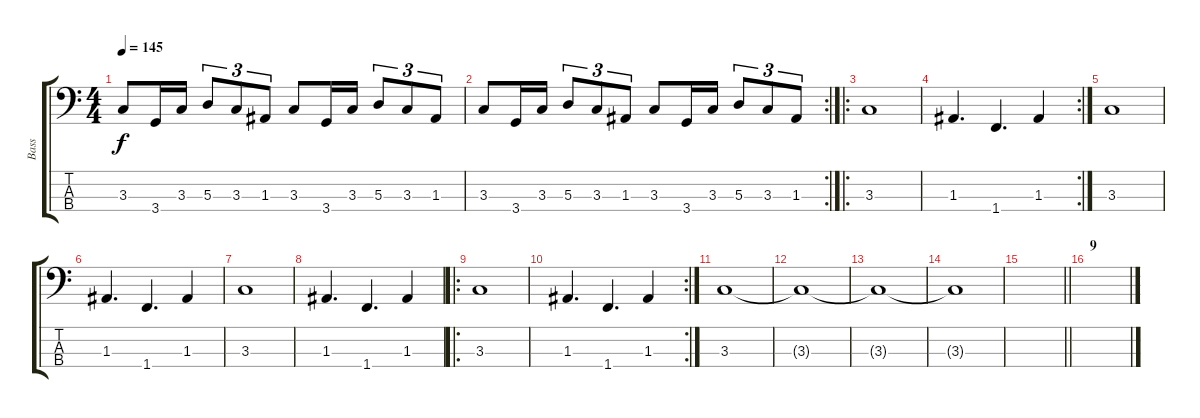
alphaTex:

\track ("Bass" "Bass") {instrument electricbassfinger}
\staff {score tabs}
\tuning (G2 D2 A1 E1) {hide}
\ts (4 4)
\tempo 145
\clef f4
\ks c
3.3.8{dy f} 3.4.16 3.3.16 5.3.8{tu (3 2)} 3.3.8{tu (3 2)} 1.3.8{tu (3 2)} 3.3.8 3.4.16 3.3.16 5.3.8{tu (3 2)} 3.3.8{tu (3 2)} 1.3.8{tu (3 2)} |
\rc 2
3.3.8 3.4.16 3.3.16 5.3.8{tu (3 2)} 3.3.8{tu (3 2)} 1.3.8{tu (3 2)} 3.3.8 3.4.16 3.3.16 5.3.8{tu (3 2)} 3.3.8{tu (3 2)} 1.3.8{tu (3 2)} |
\ro
3.3.1 |
\rc 2
1.3.4{d} 1.4.4{d} 1.3.4 |
3.3.1 |
1.3.4{d} 1.4.4{d} 1.3.4 |
3.3.1 |
1.3.4{d} 1.4.4{d} 1.3.4 |
\ro
3.3.1 |
\rc 2
1.3.4{d} 1.4.4{d} 1.3.4 |
3.3.1 |
3.3{t}.1 |
3.3{t}.1{volume 0} |
3.3{t}.1 |
\barLineRight lightlight
|
\section ("" "9")
